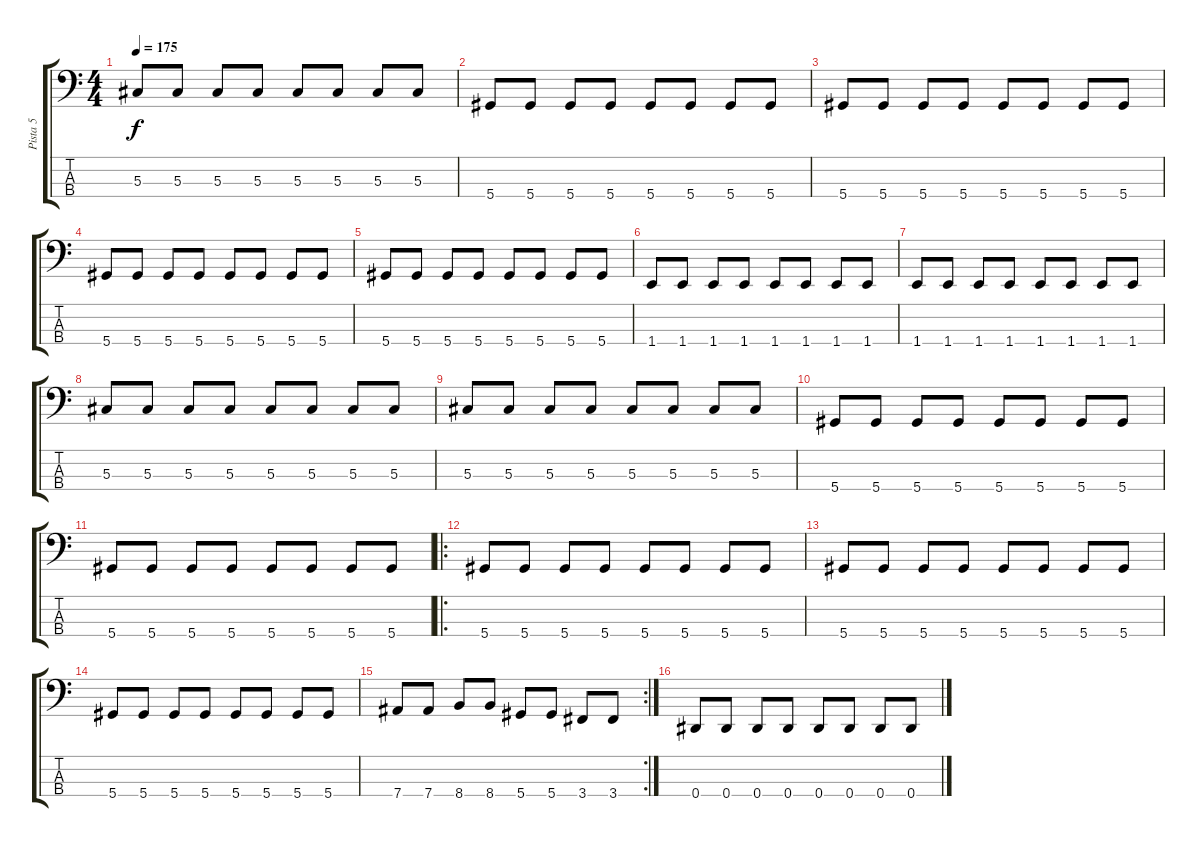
\track ("Pista 5" "Pista 5") {instrument electricbasspick}
\staff {score tabs}
\tuning (Gb2 Db2 Ab1 Eb1) {hide}
\ts (4 4)
\tempo 175
\clef f4
\ks c
5.3.8{dy f} 5.3.8 5.3.8 5.3.8 5.3.8 5.3.8 5.3.8 5.3.8 |
5.4.8 5.4.8 5.4.8 5.4.8 5.4.8 5.4.8 5.4.8 5.4.8 |
5.4.8 5.4.8 5.4.8 5.4.8 5.4.8 5.4.8 5.4.8 5.4.8 |
5.4.8 5.4.8 5.4.8 5.4.8 5.4.8 5.4.8 5.4.8 5.4.8 |
5.4.8 5.4.8 5.4.8 5.4.8 5.4.8 5.4.8 5.4.8 5.4.8 |
1.4.8 1.4.8 1.4.8 1.4.8 1.4.8 1.4.8 1.4.8 1.4.8 |
1.4.8 1.4.8 1.4.8 1.4.8 1.4.8 1.4.8 1.4.8 1.4.8 |
5.3.8 5.3.8 5.3.8 5.3.8 5.3.8 5.3.8 5.3.8 5.3.8 |
5.3.8 5.3.8 5.3.8 5.3.8 5.3.8 5.3.8 5.3.8 5.3.8 |
5.4.8 5.4.8 5.4.8 5.4.8 5.4.8 5.4.8 5.4.8 5.4.8 |
5.4.8 5.4.8 5.4.8 5.4.8 5.4.8 5.4.8 5.4.8 5.4.8 |
\ro
5.4.8 5.4.8 5.4.8 5.4.8 5.4.8 5.4.8 5.4.8 5.4.8 |
5.4.8 5.4.8 5.4.8 5.4.8 5.4.8 5.4.8 5.4.8 5.4.8 |
5.4.8 5.4.8 5.4.8 5.4.8 5.4.8 5.4.8 5.4.8 5.4.8 |
\rc 2
7.4.8 7.4.8 8.4.8 8.4.8 5.4.8 5.4.8 3.4.8 3.4.8 |
0.4.8 0.4.8 0.4.8 0.4.8 0.4.8 0.4.8 0.4.8 0.4.8
